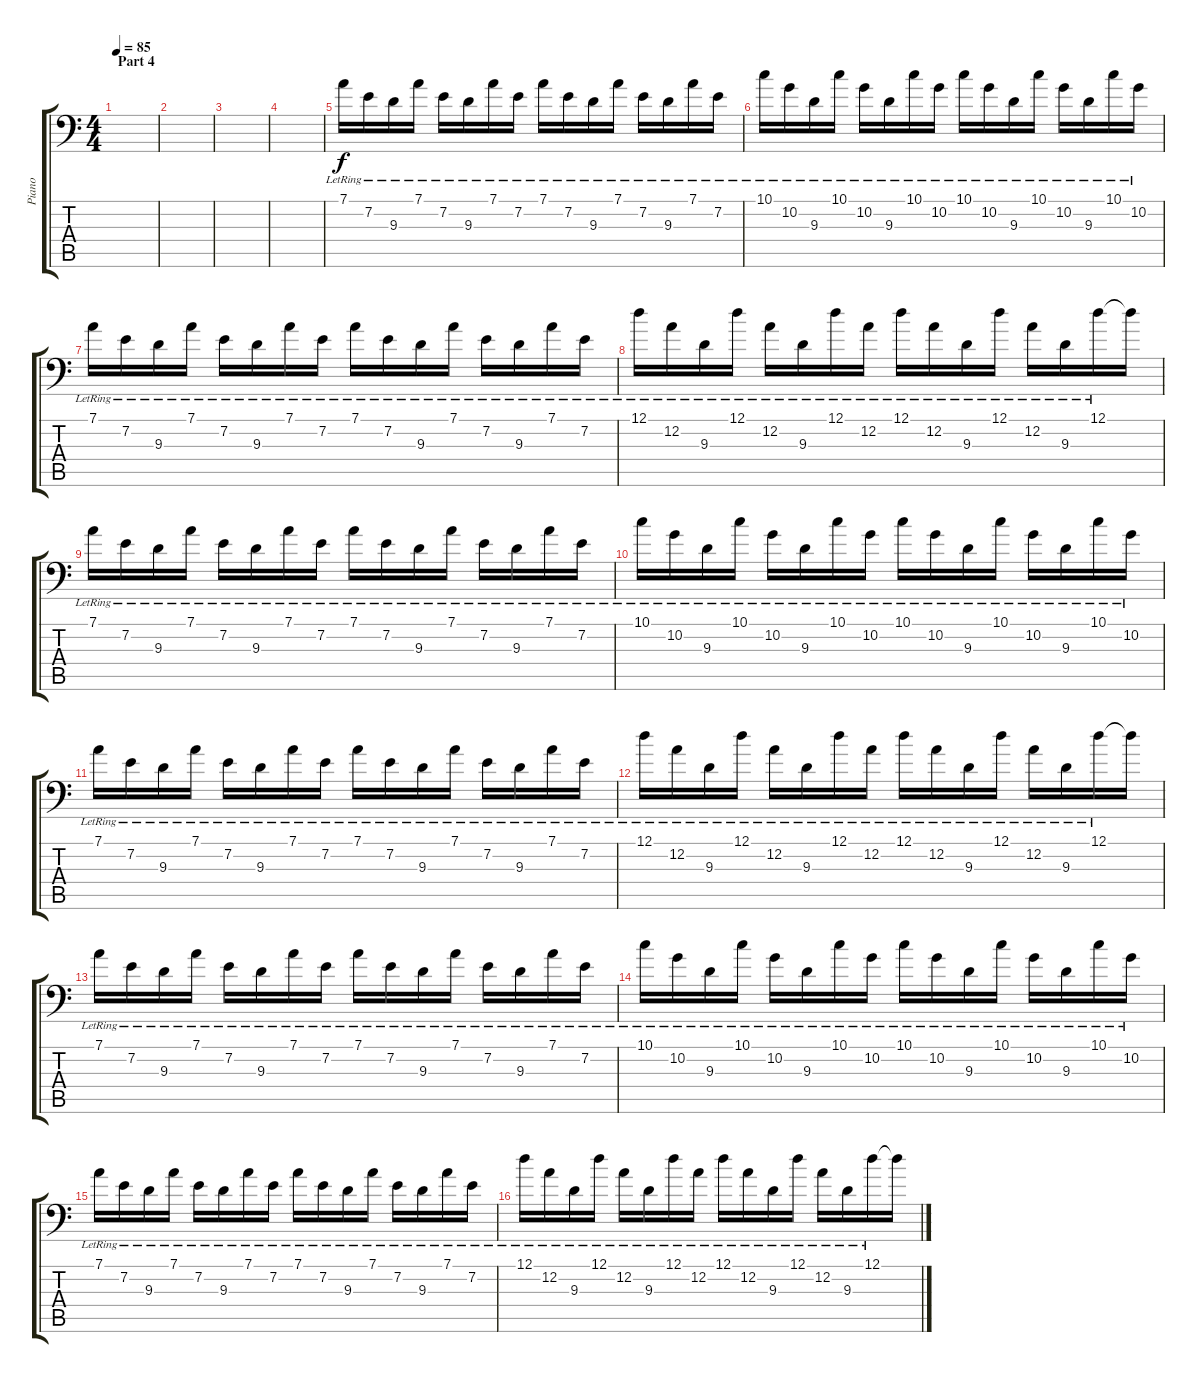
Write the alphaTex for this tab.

\track ("Piano" "Piano") {instrument electricgrandpiano}
\staff {score tabs}
\tuning (D4 A3 F3 C3 G1 D1) {hide}
\ts (4 4)
\section ("" "Part 4")
\tempo 85
\clef f4
\ks c
|
|
|
|
7.1{lr}.16{volume 10 instrument harpsichord} 7.2{lr}.16 9.3{lr}.16 7.1{lr}.16 7.2{lr}.16 9.3{lr}.16 7.1{lr}.16 7.2{lr}.16 7.1{lr}.16 7.2{lr}.16 9.3{lr}.16 7.1{lr}.16 7.2{lr}.16 9.3{lr}.16 7.1{lr}.16 7.2{lr}.16 |
10.1{lr}.16 10.2{lr}.16 9.3{lr}.16 10.1{lr}.16 10.2{lr}.16 9.3{lr}.16 10.1{lr}.16 10.2{lr}.16 10.1{lr}.16 10.2{lr}.16 9.3{lr}.16 10.1{lr}.16 10.2{lr}.16 9.3{lr}.16 10.1{lr}.16 10.2{lr}.16 |
7.1{lr}.16 7.2{lr}.16 9.3{lr}.16 7.1{lr}.16 7.2{lr}.16 9.3{lr}.16 7.1{lr}.16 7.2{lr}.16 7.1{lr}.16 7.2{lr}.16 9.3{lr}.16 7.1{lr}.16 7.2{lr}.16 9.3{lr}.16 7.1{lr}.16 7.2{lr}.16 |
12.1{lr}.16 12.2{lr}.16 9.3{lr}.16 12.1{lr}.16 12.2{lr}.16 9.3{lr}.16 12.1{lr}.16 12.2{lr}.16 12.1{lr}.16 12.2{lr}.16 9.3{lr}.16 12.1{lr}.16 12.2{lr}.16 9.3{lr}.16 12.1{lr}.16 12.1{t}.16 |
7.1{lr}.16{volume 10 instrument harpsichord} 7.2{lr}.16 9.3{lr}.16 7.1{lr}.16 7.2{lr}.16 9.3{lr}.16 7.1{lr}.16 7.2{lr}.16 7.1{lr}.16 7.2{lr}.16 9.3{lr}.16 7.1{lr}.16 7.2{lr}.16 9.3{lr}.16 7.1{lr}.16 7.2{lr}.16 |
10.1{lr}.16 10.2{lr}.16 9.3{lr}.16 10.1{lr}.16 10.2{lr}.16 9.3{lr}.16 10.1{lr}.16 10.2{lr}.16 10.1{lr}.16 10.2{lr}.16 9.3{lr}.16 10.1{lr}.16 10.2{lr}.16 9.3{lr}.16 10.1{lr}.16 10.2{lr}.16 |
7.1{lr}.16 7.2{lr}.16 9.3{lr}.16 7.1{lr}.16 7.2{lr}.16 9.3{lr}.16 7.1{lr}.16 7.2{lr}.16 7.1{lr}.16 7.2{lr}.16 9.3{lr}.16 7.1{lr}.16 7.2{lr}.16 9.3{lr}.16 7.1{lr}.16 7.2{lr}.16 |
12.1{lr}.16 12.2{lr}.16 9.3{lr}.16 12.1{lr}.16 12.2{lr}.16 9.3{lr}.16 12.1{lr}.16 12.2{lr}.16 12.1{lr}.16 12.2{lr}.16 9.3{lr}.16 12.1{lr}.16 12.2{lr}.16 9.3{lr}.16 12.1{lr}.16 12.1{t}.16 |
7.1{lr}.16{volume 10 instrument harpsichord} 7.2{lr}.16 9.3{lr}.16 7.1{lr}.16 7.2{lr}.16 9.3{lr}.16 7.1{lr}.16 7.2{lr}.16 7.1{lr}.16 7.2{lr}.16 9.3{lr}.16 7.1{lr}.16 7.2{lr}.16 9.3{lr}.16 7.1{lr}.16 7.2{lr}.16 |
10.1{lr}.16 10.2{lr}.16 9.3{lr}.16 10.1{lr}.16 10.2{lr}.16 9.3{lr}.16 10.1{lr}.16 10.2{lr}.16 10.1{lr}.16 10.2{lr}.16 9.3{lr}.16 10.1{lr}.16 10.2{lr}.16 9.3{lr}.16 10.1{lr}.16 10.2{lr}.16 |
7.1{lr}.16 7.2{lr}.16 9.3{lr}.16 7.1{lr}.16 7.2{lr}.16 9.3{lr}.16 7.1{lr}.16 7.2{lr}.16 7.1{lr}.16 7.2{lr}.16 9.3{lr}.16 7.1{lr}.16 7.2{lr}.16 9.3{lr}.16 7.1{lr}.16 7.2{lr}.16 |
12.1{lr}.16 12.2{lr}.16 9.3{lr}.16 12.1{lr}.16 12.2{lr}.16 9.3{lr}.16 12.1{lr}.16 12.2{lr}.16 12.1{lr}.16 12.2{lr}.16 9.3{lr}.16 12.1{lr}.16 12.2{lr}.16 9.3{lr}.16 12.1{lr}.16 12.1{t}.16
